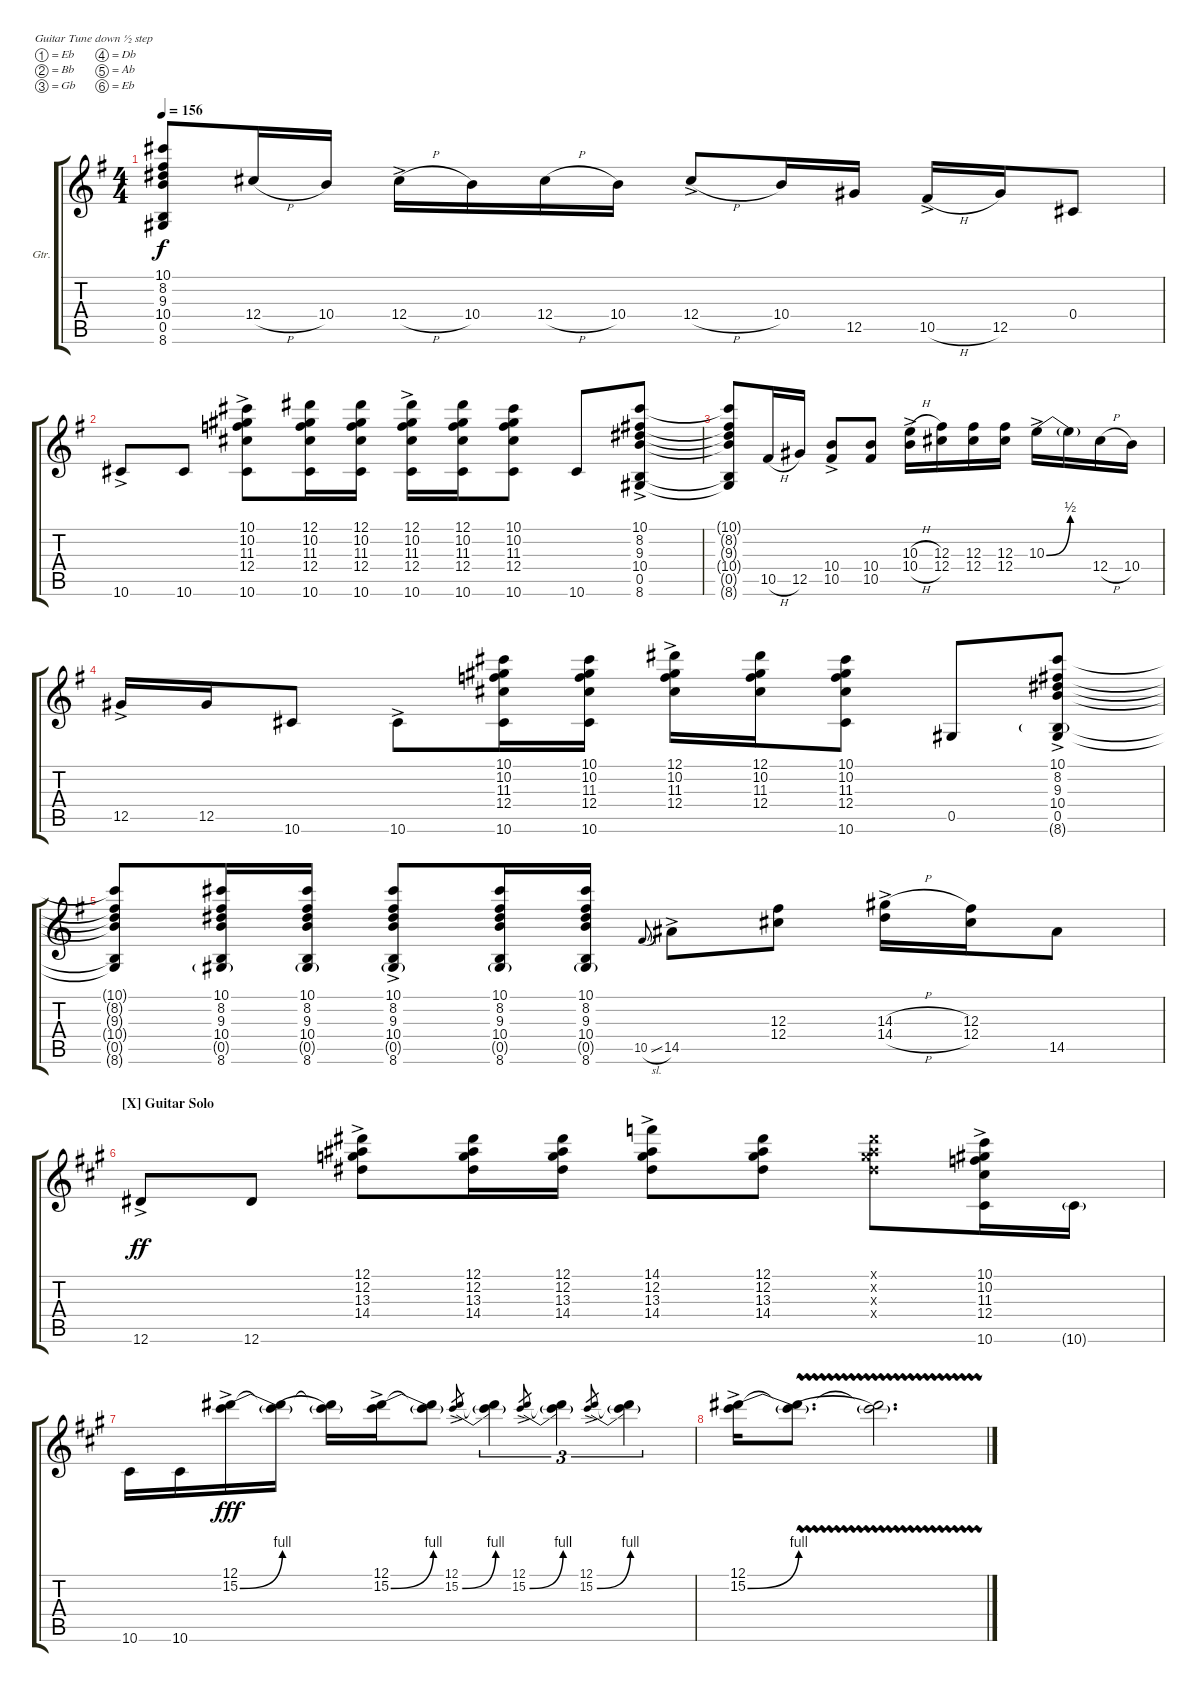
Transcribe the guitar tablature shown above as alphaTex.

\defaultSystemsLayout 4
\bracketExtendMode groupsimilarinstruments
\firstSystemTrackNameOrientation horizontal
\otherSystemsTrackNameOrientation horizontal
\track ("Guitar" "Gtr.") {instrument electricguitarclean}
\staff {score tabs}
\tuning (Eb4 Bb3 Gb3 Db3 Ab2 Eb2)
\ts (4 4)
\tempo 156
\clef g2
\ks g
(8.6{t} 0.5{t} 10.4{t} 9.3{t} 8.2{t} 10.1{t}).8{dy f} 12.4{h}.16 10.4.16 12.4{h ac}.16 10.4.16 12.4{h}.16 10.4.16 12.4{h ac}.8 10.4.16 12.5.16 10.5{h ac}.16 12.5.16 0.4.8 |
10.6{ac}.8 10.6.8 (10.1{ac} 10.2{ac} 11.3{ac} 12.4{ac} 10.6{ac}).8 (12.1 10.2 11.3 12.4 10.6).16 (12.1 10.2 11.3 12.4 10.6).16 (12.1{ac} 10.2{ac} 11.3{ac} 12.4{ac} 10.6{ac}).16 (12.1 10.2 11.3 12.4 10.6).16 (10.1 10.2 11.3 12.4 10.6).8 10.6.8 (8.6{ac} 0.5{ac} 10.4{ac} 9.3{ac} 8.2{ac} 10.1{ac}).8 |
(10.1{t} 8.2{t} 9.3{t} 10.4{t} 0.5{t} 8.6{t}).8 10.5{h}.16 12.5.16 (10.5{ac} 10.4{ac}).8 (10.5 10.4).8 (10.4{h ac} 10.3{h ac}).16 (12.4 12.3).16 (12.4 12.3).16 (12.4 12.3).16 10.3{be (bend 18.599999999999998 0 59.4 2) ac}.16 10.3{be (hold 0 0 60 0) t}.16 12.4{h}.16 10.4.16 |
12.5{ac}.16 12.5.16 10.6.8 10.6{ac}.8 (10.6 12.4 11.3 10.2 10.1).16 (10.6 12.4 11.3 10.2 10.1).16 (12.4{ac} 11.3{ac} 10.2{ac} 12.1{ac}).16 (12.4 11.3 10.2 12.1).16 (10.6 12.4 11.3 10.2 10.1).8 0.5.8 (0.5{ac} 8.6{g} 10.4{ac} 9.3{ac} 8.2{ac} 10.1{ac}).8 |
(10.1{t} 8.2{t} 9.3{t} 10.4{t} 0.5{t} 8.6{t}).8 (8.6 0.5{g} 10.4 9.3 8.2 10.1).16 (8.6 0.5{g} 10.4 9.3 8.2 10.1).16 (8.6{ac} 0.5{g} 10.4{ac} 9.3{ac} 8.2{ac} 10.1{ac}).8 (8.6 0.5{g} 10.4 9.3 8.2 10.1).16 (8.6 0.5{g} 10.4 9.3 8.2 10.1).16 10.5{sl}.8{gr onbeat} 14.5{ac}.8 (12.4 12.3).8 (14.4{h ac} 14.3{h ac}).16 (12.4 12.3).16 14.5.8 |
\section ("X" "Guitar Solo")
\ks a
12.6{ac}.8{dy ff} 12.6.8 (14.4{ac} 13.3{ac} 12.2{ac} 12.1{ac}).8 (14.4 13.3 12.2 12.1).16 (14.4 13.3 12.2 12.1).16 (14.4{ac} 13.3{ac} 12.2{ac} 14.1{ac}).8 (14.4 13.3 12.2 12.1).8 (14.4{x} 13.3{x} 12.2{x} 12.1{x}).8 (12.4{ac} 11.3{ac} 10.2{ac} 10.1{ac} 10.6{ac}).16 10.6{g}.16 |
10.6.16 10.6.16 (15.2{be (bend 15 0 59.4 4) ac} 12.1).16{dy fff} (12.1{t} 15.2{be (hold 0 0 60 0) t}).16 (15.2{t} 12.1{t}).16 (15.2{be (bend 15 0 59.4 4) ac} 12.1).16 (12.1{t} 15.2{be (hold 0 0 60 0) t}).8 (15.2{be (bend 15 0 59.4 4) ac} 12.1).8{gr} (12.1{t} 15.2{be (hold 0 0 60 0) t}).4{tu (3 2)} (15.2{be (bend 15 0 59.4 4) ac} 12.1).8{gr} (12.1{t} 15.2{be (hold 0 0 60 0) t}).4{tu (3 2)} (15.2{be (bend 15 0 59.4 4) ac} 12.1).8{gr} (12.1{t} 15.2{be (hold 0 0 60 0) t}).4{tu (3 2)} |
(15.2{be (bend 15 0 59.4 4) ac} 12.1).16 (12.1{vw t} 15.2{be (hold 0 0 60 0) vw t}).8{d} (12.1{vw t} 15.2{be (hold 0 0 60 0) vw t}).2{d}
